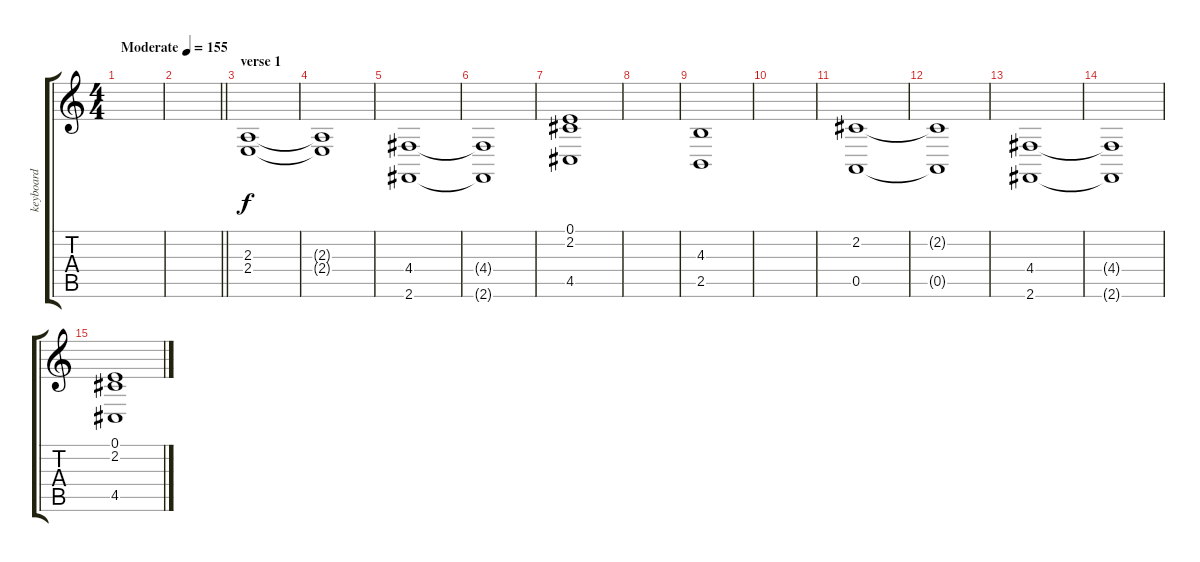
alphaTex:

\track ("keyboard" "keyboard") {instrument brightacousticpiano}
\staff {score tabs}
\tuning (E4 B3 G3 D3 A2 E2) {hide}
\ts (4 4)
\tempo (155 "Moderate")
\clef g2
\ks c
|
\barLineRight lightlight
|
\section ("" "verse 1")
(2.3 2.4).1 |
(2.3{t} 2.4{t}).1 |
(4.4 2.6).1 |
(4.4{t} 2.6{t}).1 |
(0.1 2.2 4.5).1 |
|
(4.3 2.5).1 |
|
(2.2 0.5).1 |
(2.2{t} 0.5{t}).1 |
(4.4 2.6).1 |
(4.4{t} 2.6{t}).1 |
(0.1 2.2 4.5).1
